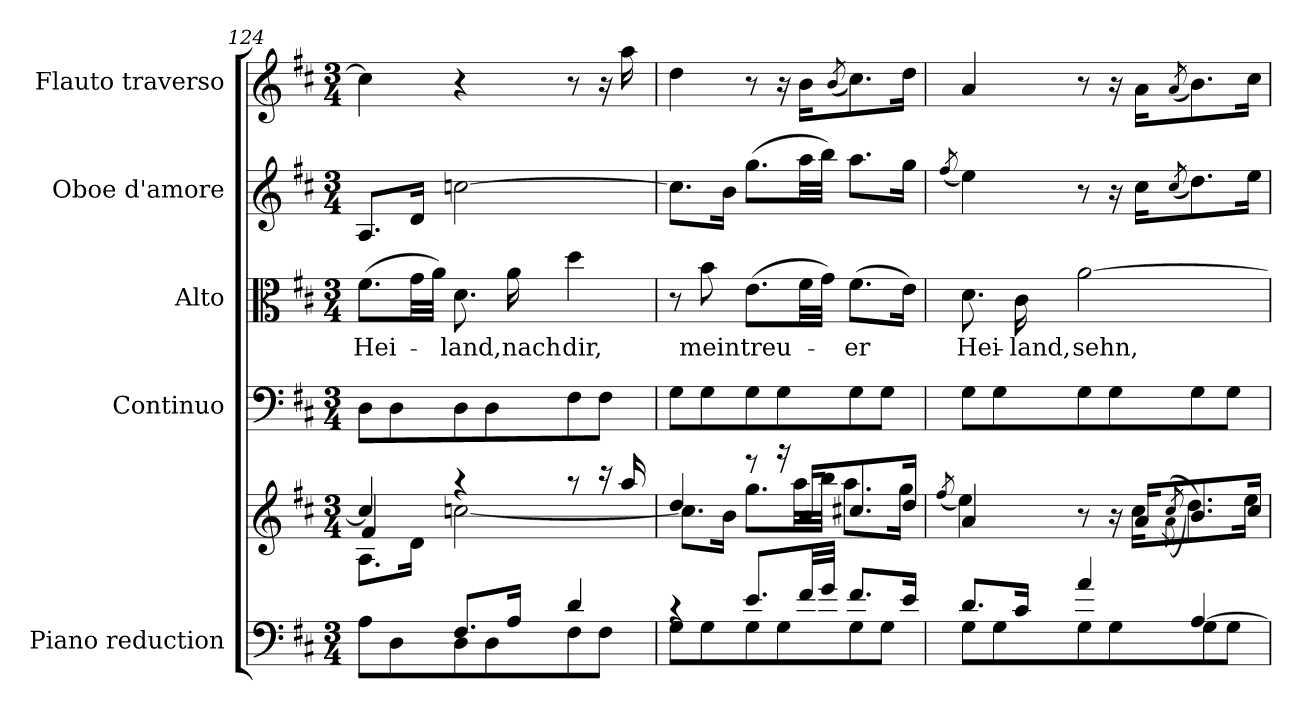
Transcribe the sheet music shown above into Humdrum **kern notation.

**kern	**kern	**kern	**kern	**text	**kern	**kern
*part5	*part5	*part4	*part3	*part3	*part2	*part1
*staff6	*staff5	*staff4	*staff3	*staff3	*staff2	*staff1
*I"Piano reduction	*	*I"Continuo	*I"Alto	*	*I"Oboe d'amore	*I"Flauto traverso
*I'Pno	*	*	*	*	*I'Ob	*I'Fl
*clefF4	*clefG2	*clefF4	*clefC3	*	*clefG2	*clefG2
*k[f#c#]	*k[f#c#]	*k[f#c#]	*k[f#c#]	*	*k[f#c#]	*k[f#c#]
*M3/4	*M3/4	*M3/4	*M3/4	*	*M3/4	*M3/4
=124	=124	=124	=124	=124	=124	=124
*^	*^	*	*	*	*	*
*	*	*	*^	*	*	*	*	*
!	!	!	!	!	!	!	!LO:LY:b	!	!
4ryy	8A\L	4cc#/]	4f#/	8.A\L	8D\L	(>8.f#\L	Hei-	8.A/L	4cc#\]
.	8D\	.	.	.	8D\	.	.	.	.
.	.	.	.	16d\Jk	.	32g\LL	.	16d/Jk	.
.	.	.	.	.	.	32a\JJJ)	.	.	.
!	!	!	!	!	!	!	!LO:LY:b	!	!
8.F#/L	8D\	4r	[2ccn\	2ryy	8D\	8.d\	-land,	[2ccn\	4r
.	8D\	.	.	.	8D\	.	.	.	.
!	!	!	!	!	!	!	!LO:LY:b	!	!
16A/Jk	.	.	.	.	.	16a\	nach	.	.
!	!	!	!	!	!	!	!LO:LY:b	!	!
4d/	8F#\	8r	.	.	8F#\	4dd\	dir,	.	8r
.	8F#\J	16r	.	.	8F#\J	.	.	.	16r
.	.	16aa/	.	.	.	.	.	.	16aa\
*	*	*	*v	*v	*	*	*	*	*
!!LO:PB:g=z
=125	=125	=125	=125	=125	=125	=125	=125	=125
4rc	8G\L	4dd/	8.cc\L]	8G\L	8r	.	8.cc\L]	4dd\
!	!	!	!	!	!	!LO:LY:b	!	!
.	8G\	.	.	8G\	8b\	mein	.	.
.	.	.	16b\Jk	.	.	.	16b\Jk	.
!	!	!	!	!	!	!LO:LY:b	!	!
8.e/L	8G\	8r	8.gg\L	8G\	(>8.e\L	treu-	(>8.gg\L	8r
.	8G\	16r	.	8G\	.	.	.	16r
32f#/LL	.	16b/KL	32aa\LL	.	32f#\LL	.	32aa\LL	16b\KL
32g/JJJ	.	.	32bb\JJJ	.	32g\JJJ)	.	32bb\JJJ)	.
.	.	.	.	.	.	.	.	(<8qb/
!	!	!	!	!	!	!LO:LY:b	!	!
8.f#/L	8G\	8.cc#X/	8.aa\L	8G\	(>8.f#\L	-er	8.aa\L	8.cc#\)
.	8G\J	.	.	8G\J	.	.	.	.
16e/Jk	.	16dd/Jk	16gg\Jk	.	16e\Jk)	.	16gg\Jk	16dd\Jk
=126	=126	=126	=126	=126	=126	=126	=126	=126
.	.	.	(<8qff#/	.	.	.	(<8qff#/	.
!	!	!	!	!	!	!LO:LY:b	!	!
8.d/L	8G\L	4a/	4ee\)	8G\L	8.d\	Hei-	4ee\)	4a/
.	8G\	.	.	8G\	.	.	.	.
!	!	!	!	!	!	!LO:LY:b	!	!
16c#/Jk	.	.	.	.	16c#\	-land,	.	.
!	!	!	!	!	!	!LO:LY:b	!	!
4a/	8G\	8r	8ryy	8G\	[2a\	sehn,	8r	8r
.	8G\	16r	16ryy	8G\	.	.	16r	16r
.	.	16a/KL	16cc#\KL	.	.	.	16cc#\KL	16a\KL
.	.	(<8qa\	(>8qcc#/	.	.	.	(<8qcc#/	(<8qa/
[4A/	8G\	8.b/)	8.dd\)	8G\	.	.	8.dd\)	8.b\)
.	8G\J	.	.	8G\J	.	.	.	.
.	.	16cc#/Jk	16ee\Jk	.	.	.	16ee\Jk	16cc#\Jk
*v	*v	*	*	*	*	*	*	*
*	*v	*v	*	*	*	*	*
=	=	=	=	=	=	=
*-	*-	*-	*-	*-	*-	*-
